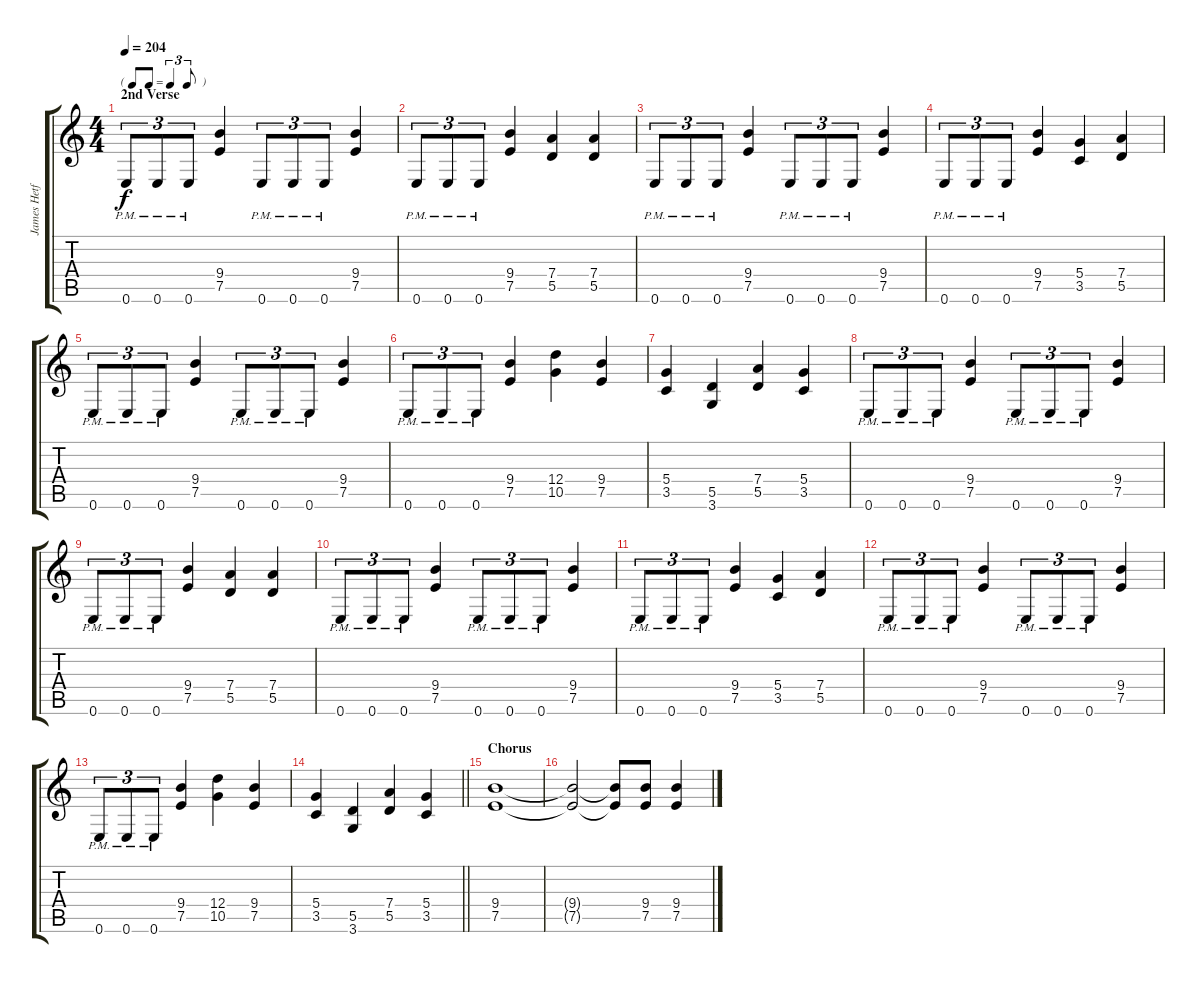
\track ("James Hetfield" "James Hetf") {instrument distortionguitar}
\staff {score tabs}
\tuning (E4 B3 G3 D3 A2 E2) {hide}
\ts (4 4)
\tf triplet8th
\section ("" "2nd Verse")
\tempo 204
\clef g2
\ks c
0.6{pm}.8{tu (3 2) dy f} 0.6{pm}.8{tu (3 2)} 0.6{pm}.8{tu (3 2)} (9.4 7.5).4 0.6{pm}.8{tu (3 2)} 0.6{pm}.8{tu (3 2)} 0.6{pm}.8{tu (3 2)} (9.4 7.5).4 |
0.6{pm}.8{tu (3 2)} 0.6{pm}.8{tu (3 2)} 0.6{pm}.8{tu (3 2)} (9.4 7.5).4 (7.4 5.5).4 (7.4 5.5).4 |
0.6{pm}.8{tu (3 2)} 0.6{pm}.8{tu (3 2)} 0.6{pm}.8{tu (3 2)} (9.4 7.5).4 0.6{pm}.8{tu (3 2)} 0.6{pm}.8{tu (3 2)} 0.6{pm}.8{tu (3 2)} (9.4 7.5).4 |
0.6{pm}.8{tu (3 2)} 0.6{pm}.8{tu (3 2)} 0.6{pm}.8{tu (3 2)} (9.4 7.5).4 (5.4 3.5).4 (7.4 5.5).4 |
0.6{pm}.8{tu (3 2)} 0.6{pm}.8{tu (3 2)} 0.6{pm}.8{tu (3 2)} (9.4 7.5).4 0.6{pm}.8{tu (3 2)} 0.6{pm}.8{tu (3 2)} 0.6{pm}.8{tu (3 2)} (9.4 7.5).4 |
0.6{pm}.8{tu (3 2)} 0.6{pm}.8{tu (3 2)} 0.6{pm}.8{tu (3 2)} (9.4 7.5).4 (12.4 10.5).4 (9.4 7.5).4 |
(5.4 3.5).4 (5.5 3.6).4 (7.4 5.5).4 (5.4 3.5).4 |
0.6{pm}.8{tu (3 2)} 0.6{pm}.8{tu (3 2)} 0.6{pm}.8{tu (3 2)} (9.4 7.5).4 0.6{pm}.8{tu (3 2)} 0.6{pm}.8{tu (3 2)} 0.6{pm}.8{tu (3 2)} (9.4 7.5).4 |
0.6{pm}.8{tu (3 2)} 0.6{pm}.8{tu (3 2)} 0.6{pm}.8{tu (3 2)} (9.4 7.5).4 (7.4 5.5).4 (7.4 5.5).4 |
0.6{pm}.8{tu (3 2)} 0.6{pm}.8{tu (3 2)} 0.6{pm}.8{tu (3 2)} (9.4 7.5).4 0.6{pm}.8{tu (3 2)} 0.6{pm}.8{tu (3 2)} 0.6{pm}.8{tu (3 2)} (9.4 7.5).4 |
0.6{pm}.8{tu (3 2)} 0.6{pm}.8{tu (3 2)} 0.6{pm}.8{tu (3 2)} (9.4 7.5).4 (5.4 3.5).4 (7.4 5.5).4 |
0.6{pm}.8{tu (3 2)} 0.6{pm}.8{tu (3 2)} 0.6{pm}.8{tu (3 2)} (9.4 7.5).4 0.6{pm}.8{tu (3 2)} 0.6{pm}.8{tu (3 2)} 0.6{pm}.8{tu (3 2)} (9.4 7.5).4 |
0.6{pm}.8{tu (3 2)} 0.6{pm}.8{tu (3 2)} 0.6{pm}.8{tu (3 2)} (9.4 7.5).4 (12.4 10.5).4 (9.4 7.5).4 |
\barLineRight lightlight
(5.4 3.5).4 (5.5 3.6).4 (7.4 5.5).4 (5.4 3.5).4 |
\section ("" "Chorus")
(9.4 7.5).1 |
(9.4{t} 7.5{t}).2 (9.4{t} 7.5{t}).8 (9.4 7.5).8 (9.4 7.5).4
